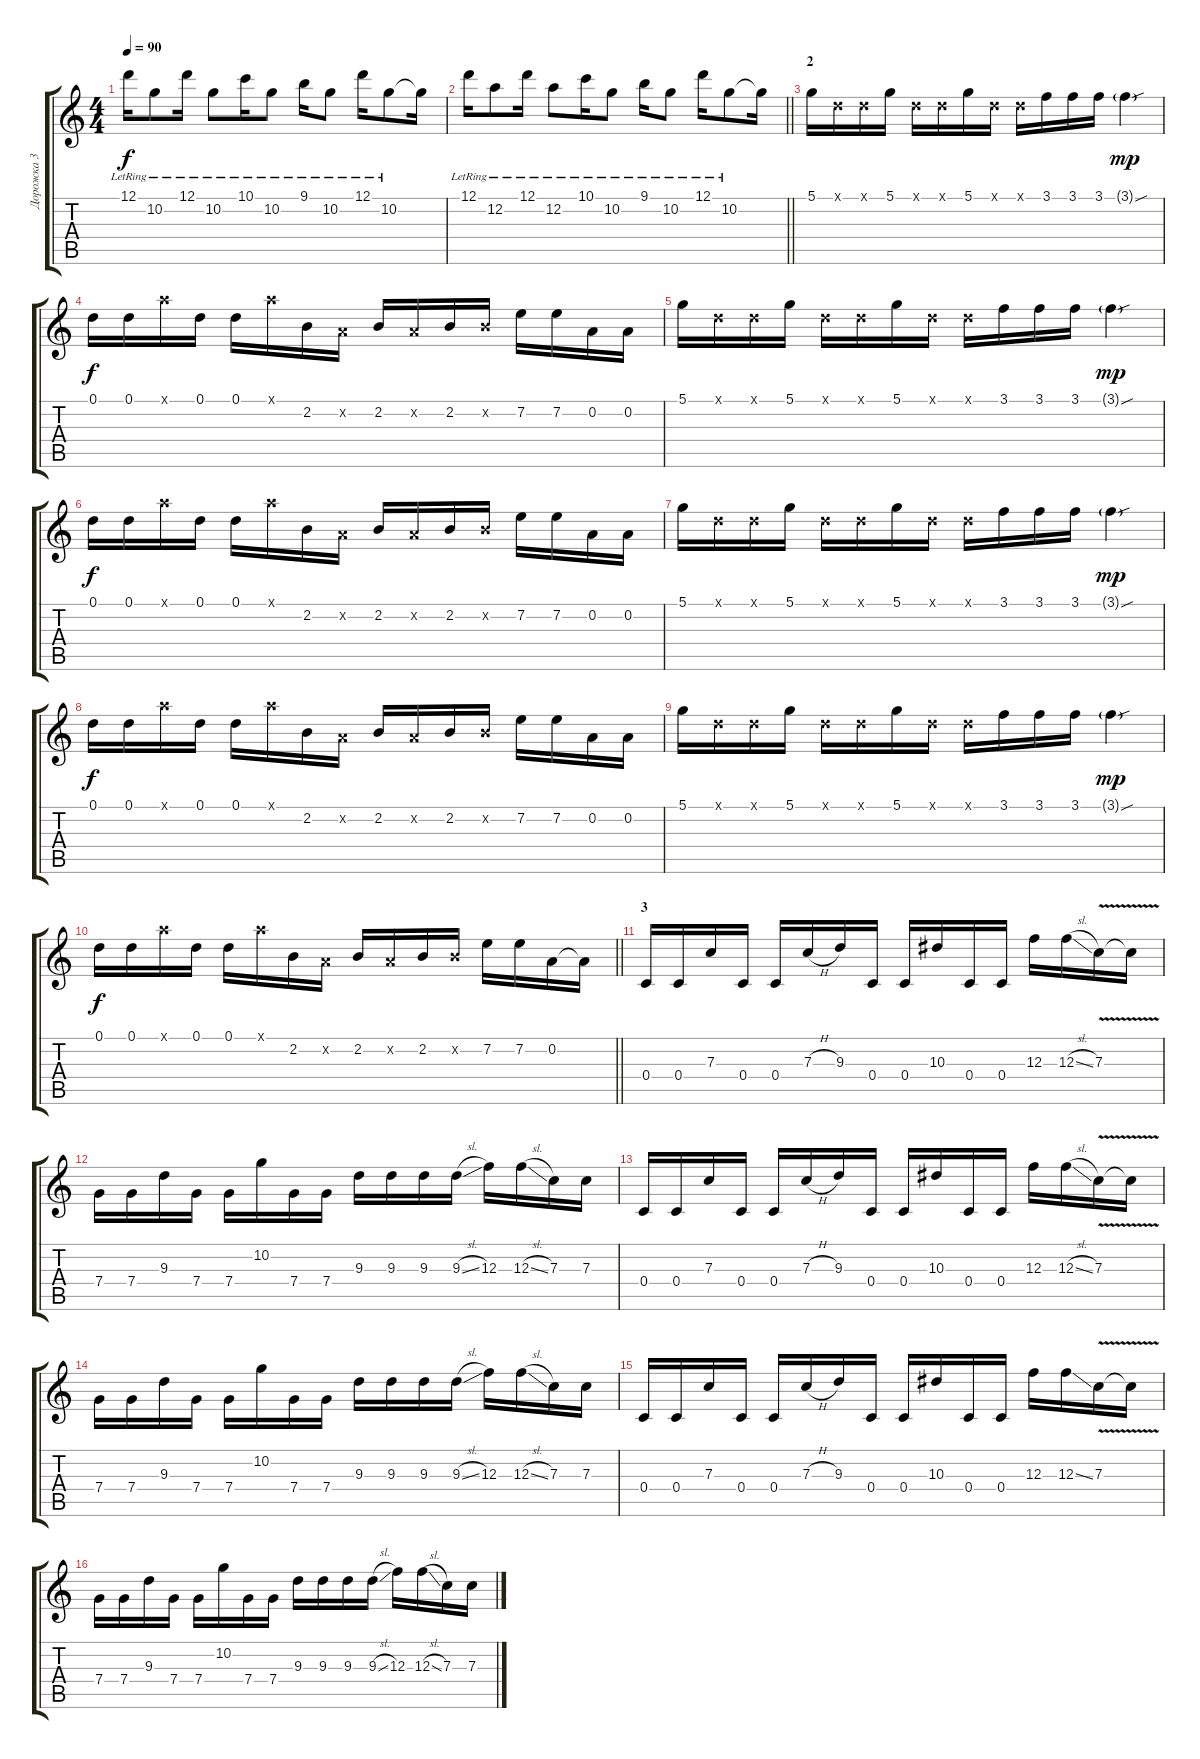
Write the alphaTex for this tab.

\track ("Дорожка 3" "Дорожка 3") {instrument acousticguitarsteel}
\staff {score tabs}
\tuning (D4 A3 F3 C3 G2 D2) {hide}
\ts (4 4)
\tempo 90
\clef g2
\ks c
12.1{lr}.16{dy f} 10.2{lr}.8 12.1{lr}.16 10.2{lr}.8 10.1{lr}.16 10.2{lr}.8 9.1{lr}.16 10.2{lr}.8 12.1{lr}.16 10.2{lr}.8 10.2{t}.16 |
\barLineRight lightlight
12.1{lr}.16 12.2{lr}.8 12.1{lr}.16 12.2{lr}.8 10.1{lr}.16 10.2{lr}.8 9.1{lr}.16 10.2{lr}.8 12.1{lr}.16 10.2{lr}.8 10.2{t}.16 |
\section ("" "2")
5.1.16{balance 0 instrument overdrivenguitar} 0.1{x}.16 0.1{x}.16 5.1.16 0.1{x}.16 0.1{x}.16 5.1.16 0.1{x}.16 0.1{x}.16 3.1.16 3.1.16 3.1.16 3.1{sou g}.4{dy mp} |
0.1.16{dy f} 0.1.16 7.1{x}.16 0.1.16 0.1.16 7.1{x}.16 2.2.16 0.2{x}.16 2.2.16 0.2{x}.16 2.2.16 2.2{x}.16 7.2.16 7.2.16 0.2.16 0.2.16 |
5.1.16{balance 13 instrument overdrivenguitar} 0.1{x}.16 0.1{x}.16 5.1.16 0.1{x}.16 0.1{x}.16 5.1.16 0.1{x}.16 0.1{x}.16 3.1.16 3.1.16 3.1.16 3.1{sou g}.4{dy mp} |
0.1.16{dy f} 0.1.16 7.1{x}.16 0.1.16 0.1.16 7.1{x}.16 2.2.16 0.2{x}.16 2.2.16 0.2{x}.16 2.2.16 2.2{x}.16 7.2.16 7.2.16 0.2.16 0.2.16 |
5.1.16{balance 13 instrument overdrivenguitar} 0.1{x}.16 0.1{x}.16 5.1.16 0.1{x}.16 0.1{x}.16 5.1.16 0.1{x}.16 0.1{x}.16 3.1.16 3.1.16 3.1.16 3.1{sou g}.4{dy mp} |
0.1.16{dy f} 0.1.16 7.1{x}.16 0.1.16 0.1.16 7.1{x}.16 2.2.16 0.2{x}.16 2.2.16 0.2{x}.16 2.2.16 2.2{x}.16 7.2.16 7.2.16 0.2.16 0.2.16 |
5.1.16{balance 13 instrument overdrivenguitar} 0.1{x}.16 0.1{x}.16 5.1.16 0.1{x}.16 0.1{x}.16 5.1.16 0.1{x}.16 0.1{x}.16 3.1.16 3.1.16 3.1.16 3.1{sou g}.4{dy mp} |
\barLineRight lightlight
0.1.16{dy f} 0.1.16 7.1{x}.16 0.1.16 0.1.16 7.1{x}.16 2.2.16 0.2{x}.16 2.2.16 0.2{x}.16 2.2.16 2.2{x}.16 7.2.16 7.2.16 0.2.16 0.2{t}.16 |
\section ("" "3")
0.4.16 0.4.16 7.3.16 0.4.16 0.4.16 7.3{h}.16 9.3.16 0.4.16 0.4.16 10.3.16 0.4.16 0.4.16 12.3.16 12.3{sl}.16 7.3{v}.16 7.3{v t}.16 |
7.4.16 7.4.16 9.3.16 7.4.16 7.4.16 10.2.16 7.4.16 7.4.16 9.3.16 9.3.16 9.3.16 9.3{sl}.16 12.3.16 12.3{sl}.16 7.3.16 7.3.16 |
0.4.16 0.4.16 7.3.16 0.4.16 0.4.16 7.3{h}.16 9.3.16 0.4.16 0.4.16 10.3.16 0.4.16 0.4.16 12.3.16 12.3{sl}.16 7.3{v}.16 7.3{v t}.16 |
7.4.16 7.4.16 9.3.16 7.4.16 7.4.16 10.2.16 7.4.16 7.4.16 9.3.16 9.3.16 9.3.16 9.3{sl}.16 12.3.16 12.3{sl}.16 7.3.16 7.3.16 |
0.4.16 0.4.16 7.3.16 0.4.16 0.4.16 7.3{h}.16 9.3.16 0.4.16 0.4.16 10.3.16 0.4.16 0.4.16 12.3.16 12.3{ss}.16 7.3{v}.16 7.3{v t}.16 |
7.4.16 7.4.16 9.3.16 7.4.16 7.4.16 10.2.16 7.4.16 7.4.16 9.3.16 9.3.16 9.3.16 9.3{sl}.16 12.3.16 12.3{sl}.16 7.3.16 7.3.16
